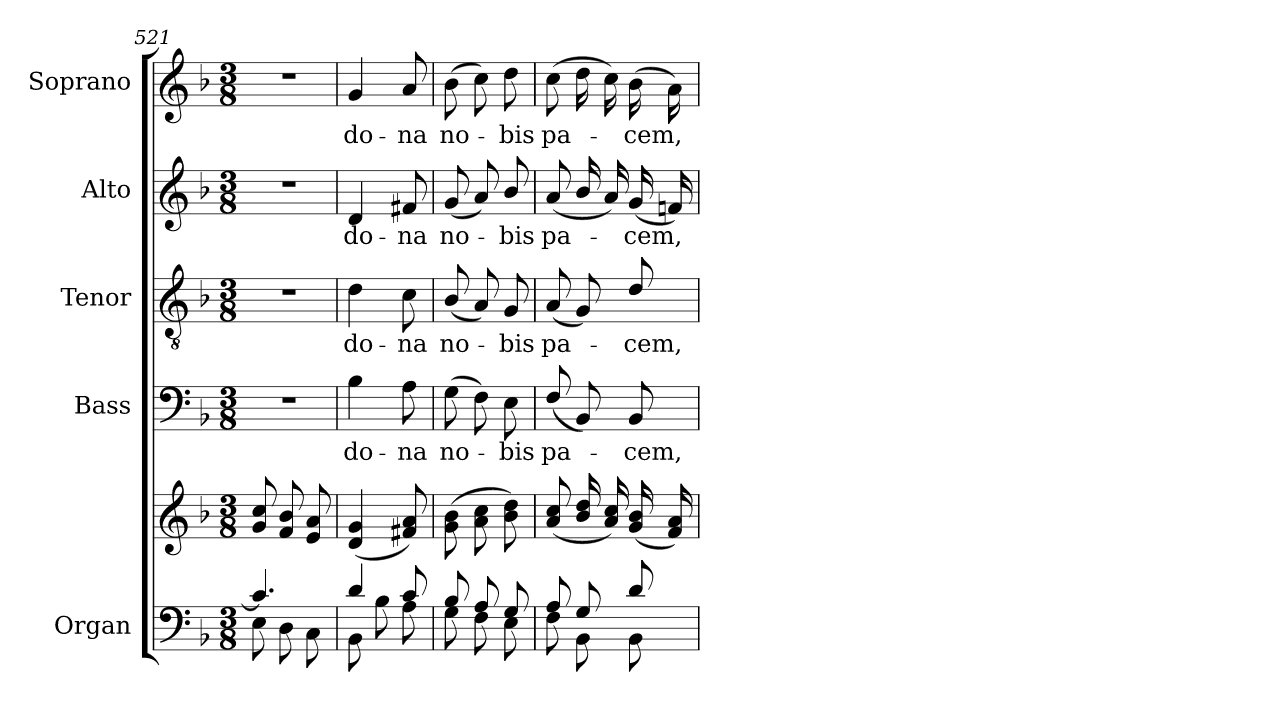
**kern	**kern	**kern	**text	**kern	**text	**kern	**text	**kern	**text
*part5	*part5	*part4	*part4	*part3	*part3	*part2	*part2	*part1	*part1
*staff6	*staff5	*staff4	*staff4	*staff3	*staff3	*staff2	*staff2	*staff1	*staff1
*I"Organ	*	*I"Bass	*	*I"Tenor	*	*I"Alto	*	*I"Soprano	*
*I'Org.	*	*I'B.	*	*I'T.	*	*I'A.	*	*I'S.	*
*clefF4	*clefG2	*clefF4	*	*clefGv2	*	*clefG2	*	*clefG2	*
*	*	*	*	*ITrd7c12	*	*	*	*	*
*k[b-]	*k[b-]	*k[b-]	*	*k[b-]	*	*k[b-]	*	*k[b-]	*
*F:	*F:	*F:	*	*F:	*	*F:	*	*F:	*
*M3/8	*M3/8	*M3/8	*	*M3/8	*	*M3/8	*	*M3/8	*
=521	=521	=521	=521	=521	=521	=521	=521	=521	=521
*^	*	*	*	*	*	*	*	*	*
!	!	!	!LO:N:vis=1	!	!LO:N:vis=1	!	!LO:N:vis=1	!	!LO:N:vis=1	!
4.ci/]	8Ei\	8gi/ 8cci	4.r	.	4.r	.	4.r	.	4.r	.
.	8Di\	8fi/ 8b-i	.	.	.	.	.	.	.	.
.	8Ci\	8ei/ 8ai	.	.	.	.	.	.	.	.
=522	=522	=522	=522	=522	=522	=522	=522	=522	=522	=522
!	!	!	!	!LO:LY:b:color=#000000	!	!	!	!	!	!
!	!	!	!	!	!	!LO:LY:b:color=#000000	!	!	!	!
!	!	!	!	!	!	!	!	!LO:LY:b:color=#000000	!	!
!	!	!	!	!	!	!	!	!	!	!LO:LY:b:color=#000000
4di/	8BB-i\	(4di/ 4gi	4B-i\	do-	4Di\	do-	4di/	do-	4gi/	do-
.	8B-i\	.	.	.	.	.	.	.	.	.
!	!	!	!	!LO:LY:b:color=#000000	!	!	!	!	!	!
!	!	!	!	!	!	!LO:LY:b:color=#000000	!	!	!	!
!	!	!	!	!	!	!	!	!LO:LY:b:color=#000000	!	!
!	!	!	!	!	!	!	!	!	!	!LO:LY:b:color=#000000
8ci/	8Ai\	8f#Xi/ 8ai)	8Ai\	-na	8Ci\	-na	8f#Xi/	-na	8ai/	-na
=523	=523	=523	=523	=523	=523	=523	=523	=523	=523	=523
!	!	!	!	!LO:LY:b:color=#000000	!	!	!	!	!	!
!	!	!	!	!	!	!LO:LY:b:color=#000000	!	!	!	!
!	!	!	!	!	!	!	!	!LO:LY:b:color=#000000	!	!
!	!	!	!	!	!	!	!	!	!	!LO:LY:b:color=#000000
8B-i/	8Gi\	(8gi\ 8b-i	(8Gi\	no-	(8BB-i/	no-	(8gi/	no-	(8b-i\	no-
8Ai/	8Fi\	8ai\ 8cci	8Fi\)	.	8AAi/)	.	8ai/)	.	8cci\)	.
!	!	!	!	!LO:LY:b:color=#000000	!	!	!	!	!	!
!	!	!	!	!	!	!LO:LY:b:color=#000000	!	!	!	!
!	!	!	!	!	!	!	!	!LO:LY:b:color=#000000	!	!
!	!	!	!	!	!	!	!	!	!	!LO:LY:b:color=#000000
8Gi/	8Ei\	8b-i\ 8ddi)	8Ei\	-bis	8GGi/	-bis	8b-i/	-bis	8ddi\	-bis
=524	=524	=524	=524	=524	=524	=524	=524	=524	=524	=524
!	!	!	!	!LO:LY:b:color=#000000	!	!	!	!	!	!
!	!	!	!	!	!	!LO:LY:b:color=#000000	!	!	!	!
!	!	!	!	!	!	!	!	!LO:LY:b:color=#000000	!	!
!	!	!	!	!	!	!	!	!	!	!LO:LY:b:color=#000000
8Ai/	8Fi\	(8ai/ 8cci	(8Fi/	pa-	(8AAi/	pa-	(8ai/	pa-	(8cci\	pa-
8Gi/	8BB-i\	16b-i/ 16ddi	8BB-i/)	.	8GGi/)	.	16b-i/	.	16ddi\	.
.	.	16ai/ 16cci)	.	.	.	.	16ai/)	.	16cci\)	.
!	!	!	!	!LO:LY:b:color=#000000	!	!	!	!	!	!
!	!	!	!	!	!	!LO:LY:b:color=#000000	!	!	!	!
!	!	!	!	!	!	!	!	!LO:LY:b:color=#000000	!	!
!	!	!	!	!	!	!	!	!	!	!LO:LY:b:color=#000000
8di/	8BB-i\	(16gi/ 16b-i	8BB-i/	-cem,	8Di/	-cem,	(16gi/	-cem,	(16b-i\	-cem,
.	.	16fi/ 16ai)	.	.	.	.	16fni/)	.	16ai\)	.
*v	*v	*	*	*	*	*	*	*	*	*
=	=	=	=	=	=	=	=	=	=
*-	*-	*-	*-	*-	*-	*-	*-	*-	*-
